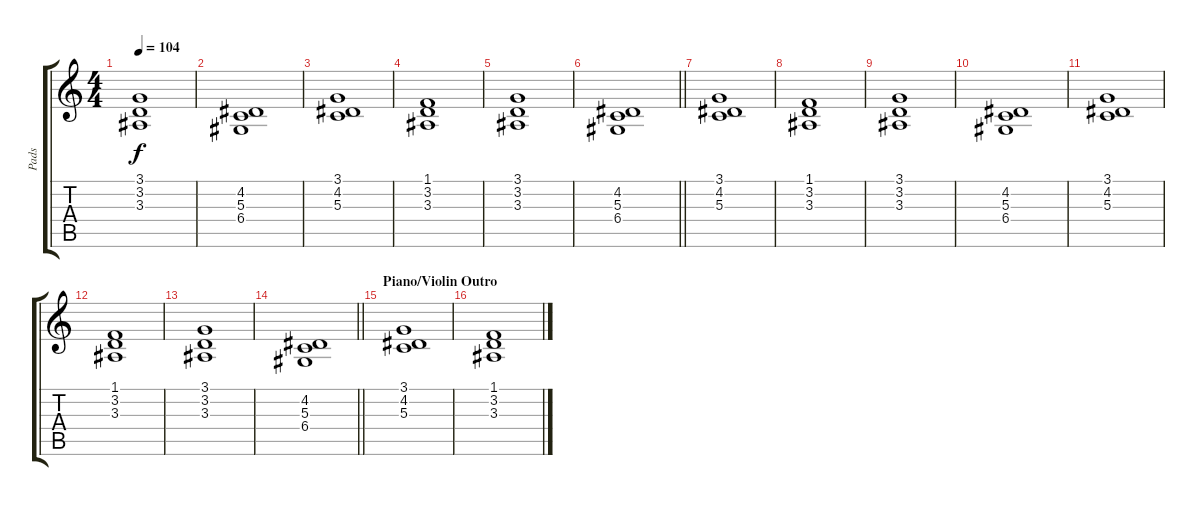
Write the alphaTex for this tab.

\track ("Pads" "Pads") {instrument stringensemble2}
\staff {score tabs}
\tuning (E4 B3 G3 D3 A2 E2) {hide}
\ts (4 4)
\tempo 104
\clef g2
\ks c
(3.1 3.2 3.3).1{dy f} |
(4.2 5.3 6.4).1 |
(3.1 4.2 5.3).1 |
(1.1 3.2 3.3).1 |
(3.1 3.2 3.3).1 |
\barLineRight lightlight
(4.2 5.3 6.4).1 |
(3.1 4.2 5.3).1 |
(1.1 3.2 3.3).1 |
(3.1 3.2 3.3).1 |
(4.2 5.3 6.4).1 |
(3.1 4.2 5.3).1 |
(1.1 3.2 3.3).1 |
(3.1 3.2 3.3).1 |
\barLineRight lightlight
(4.2 5.3 6.4).1 |
\section ("" "Piano/Violin Outro")
(3.1 4.2 5.3).1{volume 0} |
(1.1 3.2 3.3).1
